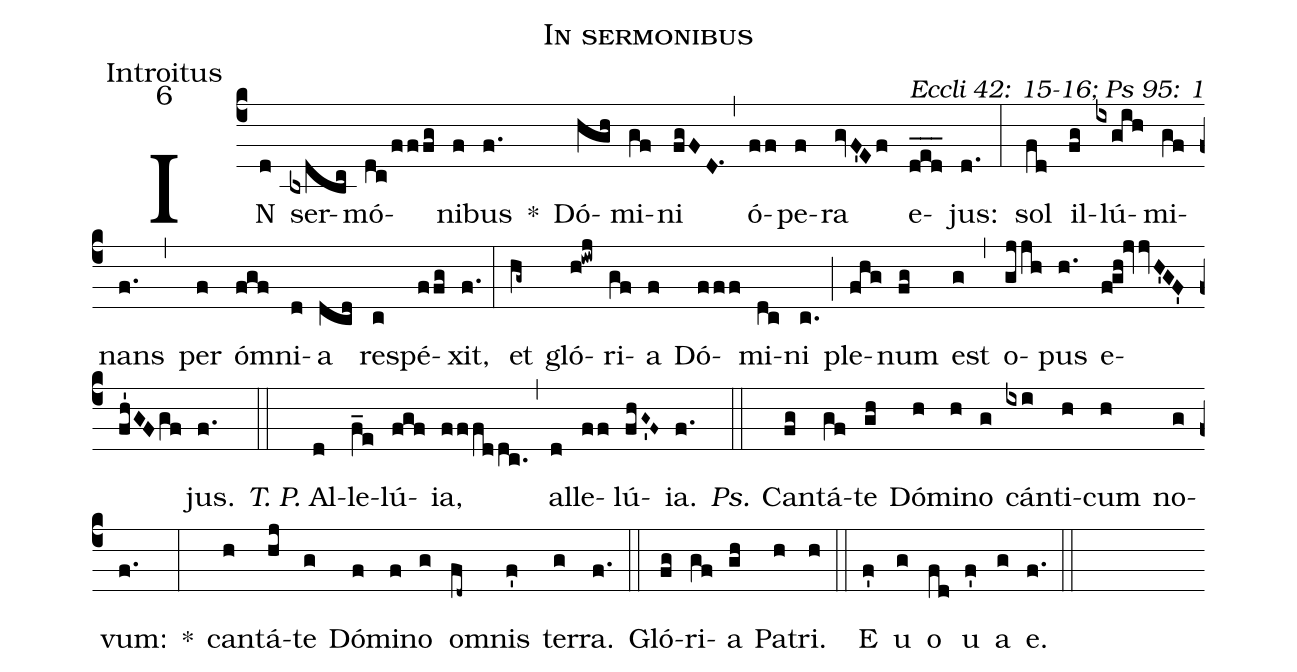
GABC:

name: In sermonibus;
office-part: Introitus;
mode: 6;
commentary: Eccli 42: 15-16; Ps 95: 1;
%%
(c4) IN(d) ser(bxdbc)mó(dc/fffg)ni(f)bus(f.) *() Dó(hgh)mi(gf)ni(fgFD.1) (,) ó(ff)pe(f)ra(gvF'Ef) e(d_e_d_)jus:(d.) (:)
sol(fd) il(fg)lú(ixgih)mi(gf)nans(f.) (,) per(f) óm(fgf)ni(d)a(dcd) re(c)spé(ffg)xit,(f.) (:)
et(hg~) gló(h!iwj)ri(gf)a(f) Dó(fff)mi(dc)ni(c.) (;) ple(fhg)num(fg) est(g) (,) o(gjjh)pus(h.) e(fgh!jvvH'GF'fh'GFgf)jus.(f.) (::)
<i>T. P.</i> Al(d)le(f_e)lú(fgf)ia,(fffddc.) (,) al(d)le(ff)lú(fhG'~F~)ia.(f.) (::)
<i>Ps.</i> Can(fg)tá(gf)te(gh) Dó(h)mi(h)no(g) cán(ixi)ti(h)cum(h) no(g)vum:(f.) *(:)
can(h)tá(hj)te(g) Dó(f)mi(f)no(g) om(fd~)nis(f') ter(g)ra.(f.) (::)
Gló(fg)ri(gf)a(gh) Pa(h)tri.(h) (::)
<eu>E(f') u(g) o(fd) u(f') a(g) e.</eu>(f.) (::)
